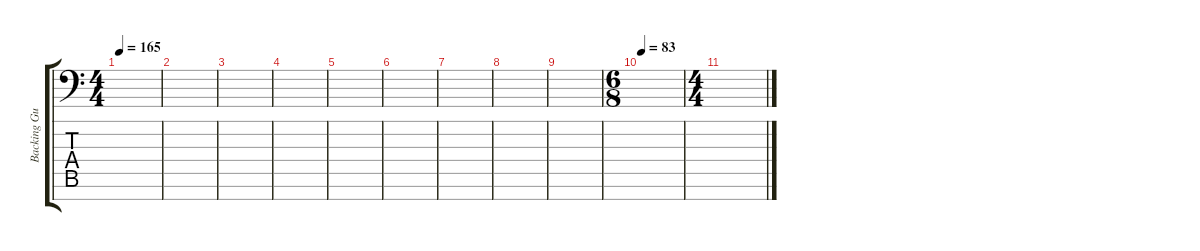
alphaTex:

\track ("Backing Guitar I" "Backing Gu") {instrument overdrivenguitar}
\staff {score tabs}
\tuning (E4 B3 G3 D3 A2 D2 C-1) {hide}
\ts (4 4)
\tempo 165
\clef f4
\ks c
|
|
|
|
|
|
|
|
|
\ts (6 8)
\tempo 83
|
\ts (4 4)
